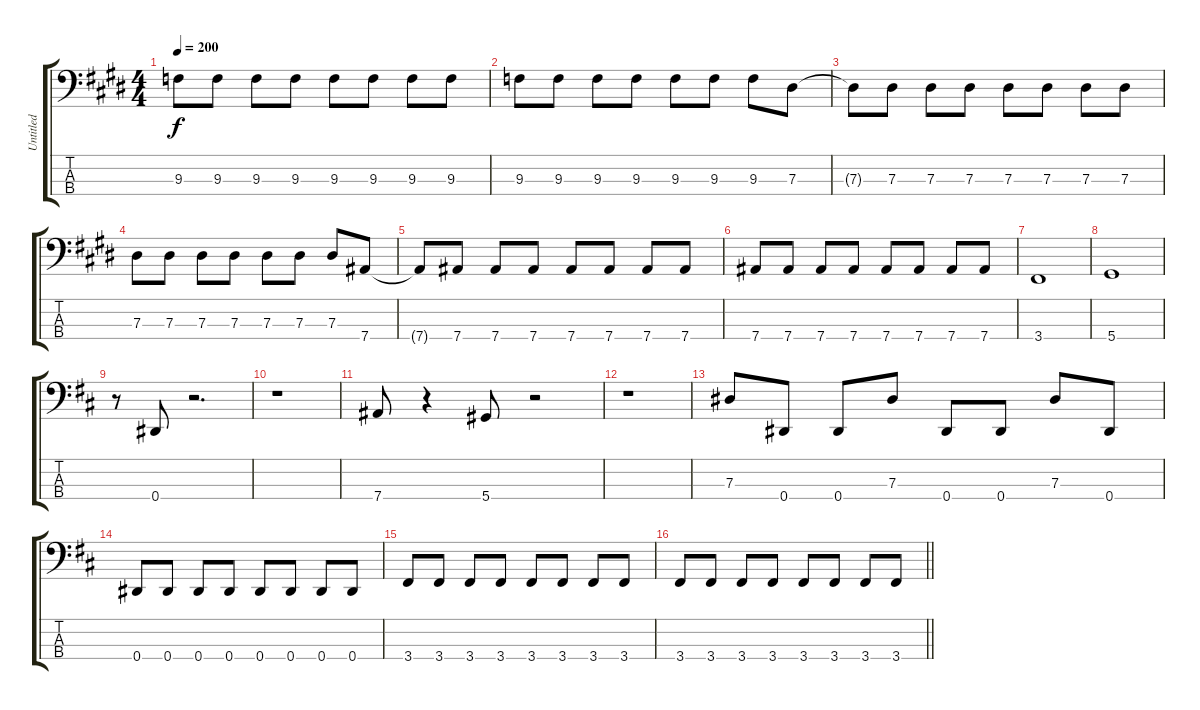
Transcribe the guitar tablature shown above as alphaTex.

\track ("Untitled" "Untitled") {instrument electricbassfinger}
\staff {score tabs}
\tuning (Gb2 Db2 Ab1 Eb1) {hide}
\ts (4 4)
\tempo 200
\clef f4
\ks e
9.3{t}.8{dy f} 9.3.8 9.3.8 9.3.8 9.3.8 9.3.8 9.3.8 9.3.8 |
\ks c#minor
9.3.8 9.3.8 9.3.8 9.3.8 9.3.8 9.3.8 9.3.8 7.3.8 |
7.3{t}.8 7.3.8 7.3.8 7.3.8 7.3.8 7.3.8 7.3.8 7.3.8 |
7.3.8 7.3.8 7.3.8 7.3.8 7.3.8 7.3.8 7.3.8 7.4.8 |
7.4{t}.8 7.4.8 7.4.8 7.4.8 7.4.8 7.4.8 7.4.8 7.4.8 |
7.4.8 7.4.8 7.4.8 7.4.8 7.4.8 7.4.8 7.4.8 7.4.8 |
3.4.1 |
5.4.1 |
\ks d
r.8 0.4.8 r.2{d} |
r.1 |
7.4.8 r.4 5.4.8 r.2 |
r.1 |
7.3.8 0.4.8 0.4.8 7.3.8 0.4.8 0.4.8 7.3.8 0.4.8 |
0.4.8 0.4.8 0.4.8 0.4.8 0.4.8 0.4.8 0.4.8 0.4.8 |
3.4.8 3.4.8 3.4.8 3.4.8 3.4.8 3.4.8 3.4.8 3.4.8 |
\barLineRight lightlight
3.4.8 3.4.8 3.4.8 3.4.8 3.4.8 3.4.8 3.4.8 3.4.8
